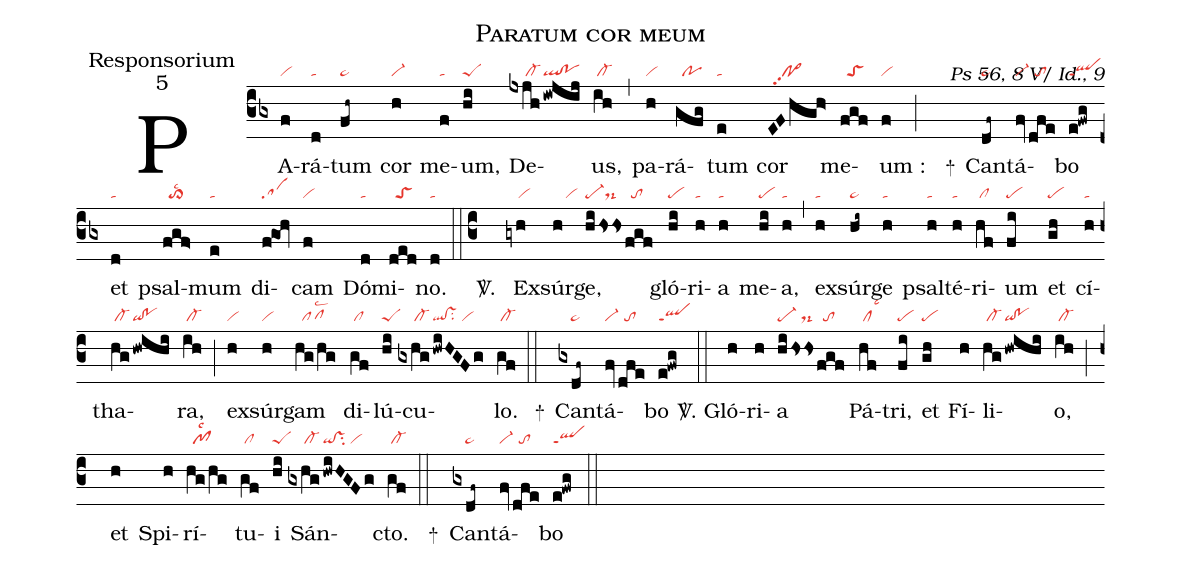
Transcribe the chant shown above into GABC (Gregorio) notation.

name:Paratum cor meum;
office-part:Responsorium;
mode:5;
commentary:Ps 56, 8 V/ Id., 9;
nabc-lines:1;
%%
(cb3)PA(f|vi)rá(d|ta)tum(fh~|pe~) cor(h|vi-) me(f|ta)um,(hi|peS) De(jxjh|/////cl-|!iwjij|ql!po)us,(ih|/cl-) (,) pa(h|vi)rá(gfg|//po)tum(e|ta) cor(EFhgh>|//po>pp2) me(fgf|//toS)um :(f|vi) (;)
+() Can(df~|pe~)tá(fv|vi-|/dfe|//to)bo(e!fwg|qlppt1) et(d|ta) psal(fgf>|//to>lsc2)mum(e|ta) di(f!goh|sa)cam(f|vi) Dó(d|ta)mi(ded|//toS)no.(d|ta) (::)

<sp>V/</sp>. (c3) Ex(gyh|////vi)súr(h|////vi)ge,(hi|pe-|/hss|//ds-|fgf|//to) gló(hi|pe)ri(h|ta)a(h|ta) me(hi|pe)a,(h|ta) (,) ex(h|ta)súr(hi~|pe~)ge(h|ta) psal(h|ta)té(h|ta)ri(hf|/cl)um(fi|pe) et(gh|pe) cí(h|ta)tha(hg|/cl-|!hwihi|qi!po)ra,(ih|/cl-) (;) ex(h|vi)súr(h|vi)gam(hg/hg|//pflsc2) di(gf|/cl)lú(hi|peS)cu(gxhg|/////cl-|!hwiHGFg|ql!vssu2/vi)lo.(gf|/cl-) (::)
 +() Can(gxdf~|////pe~)tá(fv|vi-|/dfe|//to)bo(e!fwg|qlppt1) (::)

<sp>V/</sp>. Gló(h)ri(h)a(hi|pe-|/hss|///ds-|fgf|//to) Pá(hf|/cllsc3)tri,(fi|pe) et(gh|pe)
Fí(h)li(hg|/cl-|!hwihi|qi!po)o,(ih|/cl-) (;) et(h) Spi(h)rí(hg/hg|//pf1lsc2)tu(gf|/cl)i(hi|peS) Sán(gxhg|/////cl-|!hwiHGFg|qi!vssu2/vi)cto.(gf|/cl-) (::)
 +() Can(gxdf~|////pe~)tá(fv|vi-|/dfe|//to)bo(e!fwg|qlppt1) (::)
